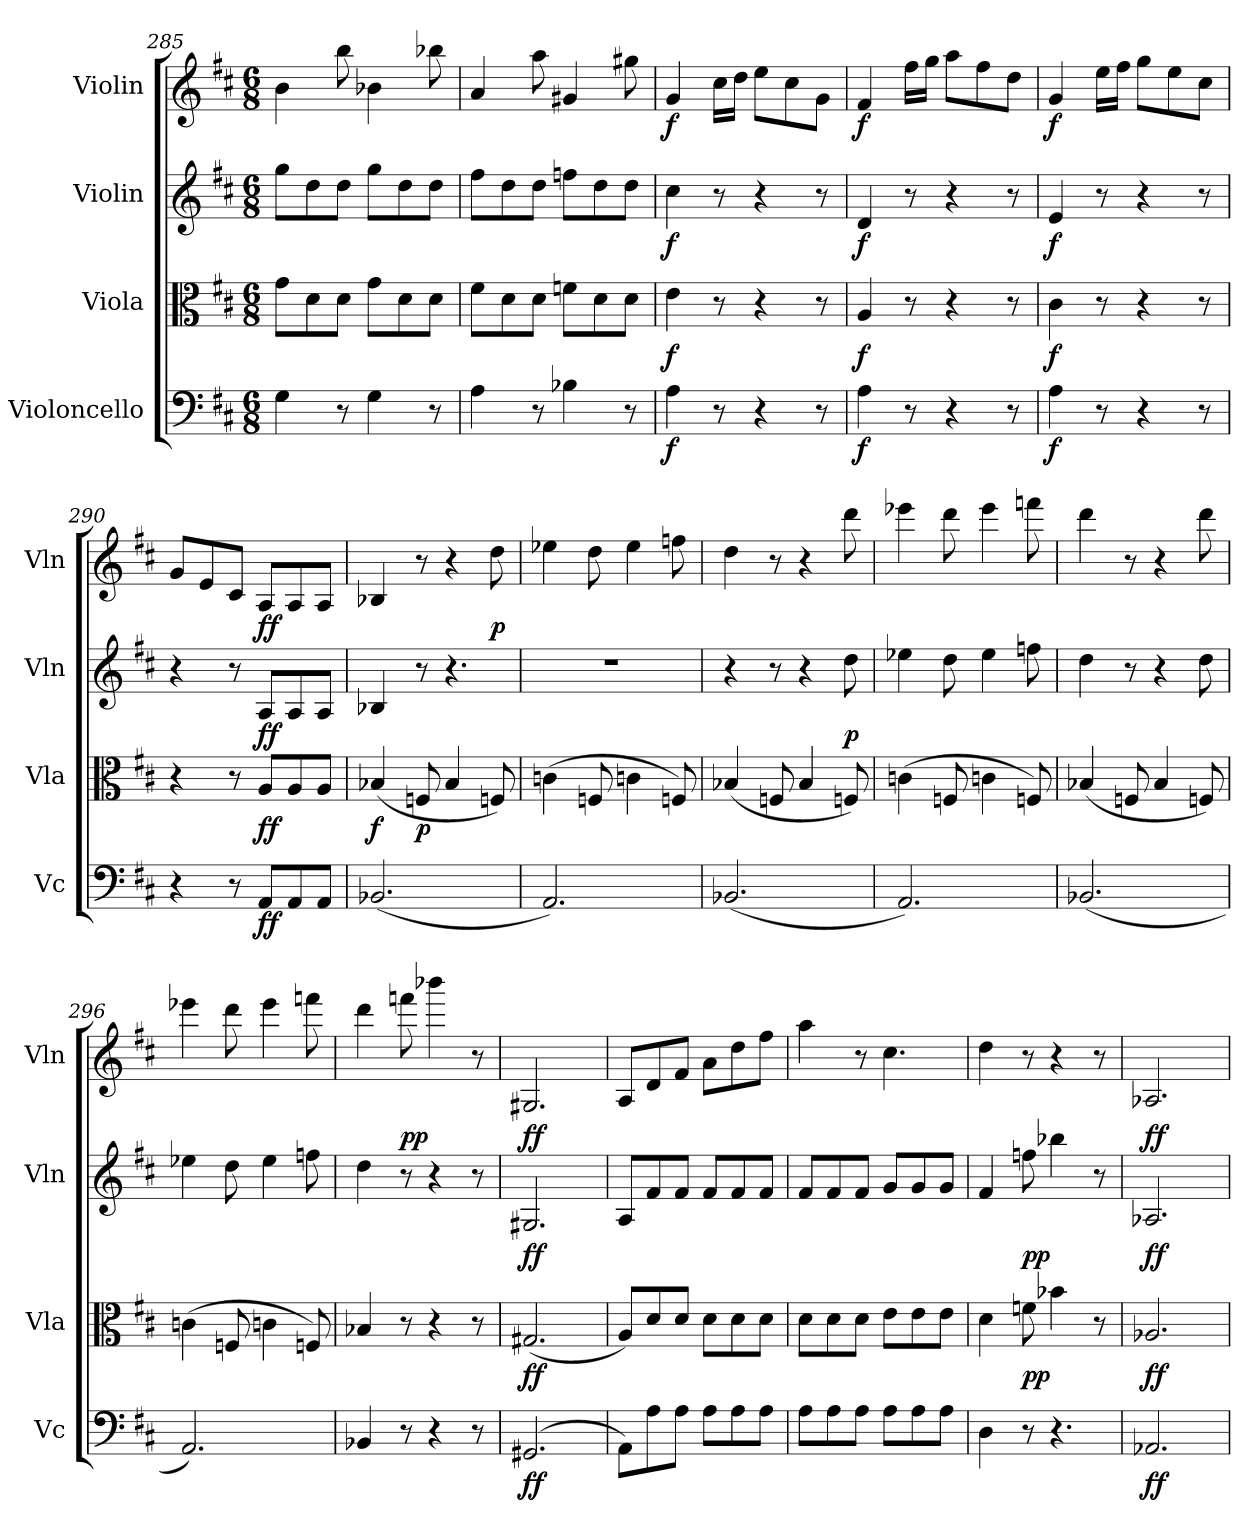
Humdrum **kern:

**kern	**dynam	**kern	**dynam	**kern	**dynam	**kern	**dynam
*part4	*part4	*part3	*part3	*part2	*part2	*part1	*part1
*staff4	*staff4	*staff3	*staff3	*staff2	*staff2	*staff1	*staff1
*I"Violoncello	*	*I"Viola	*	*I"Violin	*	*I"Violin	*
*I'Vc	*	*I'Vla	*	*I'Vln	*	*I'Vln	*
*clefF4	*	*clefC3	*	*clefG2	*	*clefG2	*
*k[f#c#]	*	*k[f#c#]	*	*k[f#c#]	*	*k[f#c#]	*
*D:	*	*D:	*	*D:	*	*D:	*
*M6/8	*	*M6/8	*	*M6/8	*	*M6/8	*
=285	=285	=285	=285	=285	=285	=285	=285
4G\	.	8g\L	.	8gg\L	.	4b\	.
.	.	8d\	.	8dd\	.	.	.
8r	.	8d\J	.	8dd\J	.	8bb\	.
4G\	.	8g\L	.	8gg\L	.	4b-X\	.
.	.	8d\	.	8dd\	.	.	.
8r	.	8d\J	.	8dd\J	.	8bb-X\	.
=286	=286	=286	=286	=286	=286	=286	=286
4A\	.	8f#\L	.	8ff#\L	.	4a/	.
.	.	8d\	.	8dd\	.	.	.
8r	.	8d\J	.	8dd\J	.	8aa\	.
4B-X\	.	8fn\L	.	8ffn\L	.	4g#X/	.
.	.	8d\	.	8dd\	.	.	.
8r	.	8d\J	.	8dd\J	.	8gg#X\	.
=287	=287	=287	=287	=287	=287	=287	=287
4A\	f	4e\	f	4cc#\	f	4g/	f
8r	.	8r	.	8r	.	16cc#\LL	.
.	.	.	.	.	.	16dd\JJ	.
4r	.	4r	.	4r	.	8ee\L	.
.	.	.	.	.	.	8cc#\	.
8r	.	8r	.	8r	.	8g\J	.
=288	=288	=288	=288	=288	=288	=288	=288
4A\	f	4A/	f	4d/	f	4f#/	f
8r	.	8r	.	8r	.	16ff#\LL	.
.	.	.	.	.	.	16gg\JJ	.
4r	.	4r	.	4r	.	8aa\L	.
.	.	.	.	.	.	8ff#\	.
8r	.	8r	.	8r	.	8dd\J	.
=289	=289	=289	=289	=289	=289	=289	=289
4A\	f	4c#\	f	4e/	f	4g/	f
8r	.	8r	.	8r	.	16ee\LL	.
.	.	.	.	.	.	16ff#\JJ	.
4r	.	4r	.	4r	.	8gg\L	.
.	.	.	.	.	.	8ee\	.
8r	.	8r	.	8r	.	8cc#\J	.
=290	=290	=290	=290	=290	=290	=290	=290
4r	.	4r	.	4r	.	8g/L	.
.	.	.	.	.	.	8e/	.
8r	.	8r	.	8r	.	8c#/J	.
8AA/L	ff	8A/L	ff	8A/L	ff	8A/L	ff
8AA/	.	8A/	.	8A/	.	8A/	.
8AA/J	.	8A/J	.	8A/J	.	8A/J	.
=291	=291	=291	=291	=291	=291	=291	=291
(2.BB-X/	.	(4B-X/	f	4B-X/	.	4B-X/	.
.	.	8Fn/	p	8r	.	8r	.
.	.	4B-/	.	4.r	.	4r	.
.	.	8Fn/)	.	.	.	8dd\	p
=292	=292	=292	=292	=292	=292	=292	=292
2.AA/)	.	(4cn\	.	2.r	.	4ee-X\	.
.	.	8Fn/	.	.	.	8dd\	.
.	.	4cn\	.	.	.	4ee-\	.
.	.	8Fn/)	.	.	.	8ffn\	.
=293	=293	=293	=293	=293	=293	=293	=293
(2.BB-X/	.	(4B-X/	.	4r	.	4dd\	.
.	.	8Fn/	.	8r	.	8r	.
.	.	4B-/	.	4r	.	4r	.
.	.	8Fn/)	.	8dd\	p	8ddd\	.
=294	=294	=294	=294	=294	=294	=294	=294
2.AA/)	.	(4cn\	.	4ee-X\	.	4eee-X\	.
.	.	8Fn/	.	8dd\	.	8ddd\	.
.	.	4cn\	.	4ee-\	.	4eee-\	.
.	.	8Fn/)	.	8ffn\	.	8fffn\	.
=295	=295	=295	=295	=295	=295	=295	=295
(2.BB-X/	.	(4B-X/	.	4dd\	.	4ddd\	.
.	.	8Fn/	.	8r	.	8r	.
.	.	4B-/	.	4r	.	4r	.
.	.	8Fn/)	.	8dd\	.	8ddd\	.
=296	=296	=296	=296	=296	=296	=296	=296
2.AA/)	.	(4cn\	.	4ee-X\	.	4eee-X\	.
.	.	8Fn/	.	8dd\	.	8ddd\	.
.	.	4cn\	.	4ee-\	.	4eee-\	.
.	.	8Fn/)	.	8ffn\	.	8fffn\	.
=297	=297	=297	=297	=297	=297	=297	=297
4BB-X/	.	4B-X/	.	4dd\	.	4ddd\	.
8r	.	8r	.	8r	.	8fffn\	pp
4r	.	4r	.	4r	.	4bbb-X\	.
8r	.	8r	.	8r	.	8r	.
=298	=298	=298	=298	=298	=298	=298	=298
(2.GG#X/	ff	(2.G#X/	ff	2.G#X/	ff	2.G#X/	ff
=299	=299	=299	=299	=299	=299	=299	=299
8AA\L)	.	8A/L)	.	8A/L	.	8A/L	.
8A\	.	8d/	.	8f#/	.	8d/	.
8A\J	.	8d/J	.	8f#/J	.	8f#/J	.
8A\L	.	8d\L	.	8f#/L	.	8a\L	.
8A\	.	8d\	.	8f#/	.	8dd\	.
8A\J	.	8d\J	.	8f#/J	.	8ff#\J	.
=300	=300	=300	=300	=300	=300	=300	=300
8A\L	.	8d\L	.	8f#/L	.	4aa\	.
8A\	.	8d\	.	8f#/	.	.	.
8A\J	.	8d\J	.	8f#/J	.	8r	.
8A\L	.	8e\L	.	8g/L	.	4.cc#\	.
8A\	.	8e\	.	8g/	.	.	.
8A\J	.	8e\J	.	8g/J	.	.	.
=301	=301	=301	=301	=301	=301	=301	=301
4D\	.	4d\	.	4f#/	.	4dd\	.
8r	.	8fn\	pp	8ffn\	pp	8r	.
4.r	.	4b-X\	.	4bb-X\	.	4r	.
.	.	8r	.	8r	.	8r	.
=302	=302	=302	=302	=302	=302	=302	=302
2.AA-X/	ff	2.A-X/	ff	2.A-X/	ff	2.A-X/	ff
=	=	=	=	=	=	=	=
*-	*-	*-	*-	*-	*-	*-	*-
